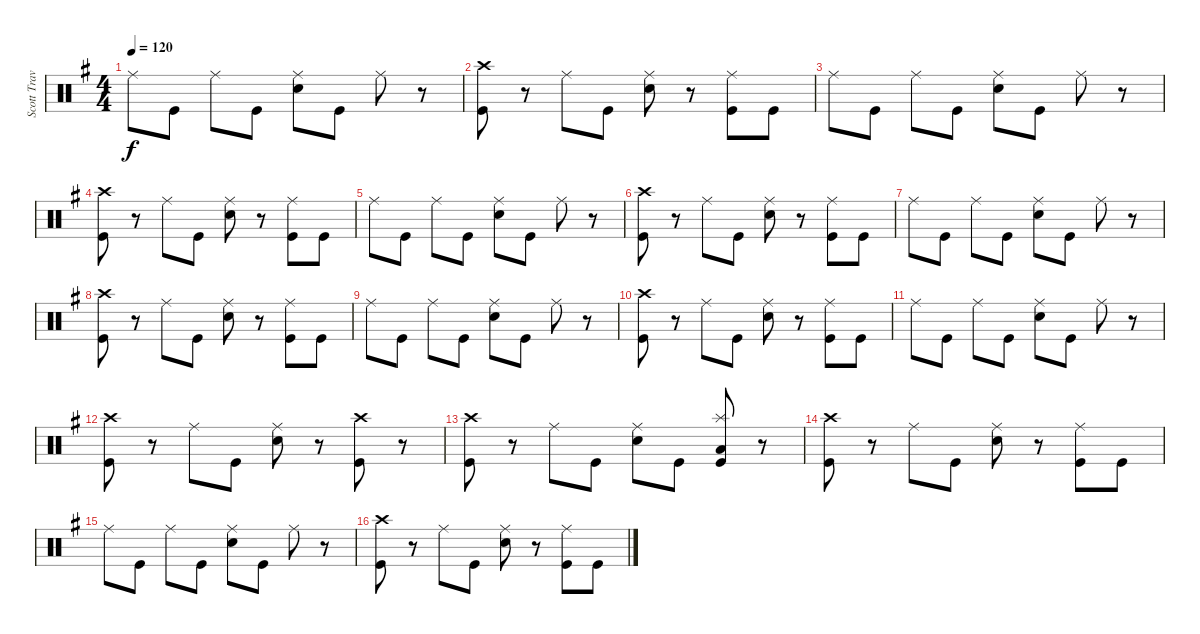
\track ("Scott Travis (Drums)" "Scott Trav") {instrument percussion}
\staff {score}
\articulation defaults
\ts (4 4)
\tempo 120
\clef neutral
\ks g "Ride (middle)".8{dy f} "Kick (hit)".8 "Ride (middle)".8 "Kick (hit)".8
("Ride (middle)" "Snare (hit) 2").8 "Kick (hit)".8 "Ride (middle)".8 r.8 |
("Crash high (hit)" "Kick (hit)").8 r.8 "Ride (middle)".8 "Kick (hit)".8 ("Ride (middle)" "Snare (hit) 2").8 r.8 ("Ride (middle)" "Kick (hit)").8 "Kick (hit)".8 |
"Ride (middle)".8 "Kick (hit)".8 "Ride (middle)".8 "Kick (hit)".8 ("Ride (middle)" "Snare (hit) 2").8 "Kick (hit)".8 "Ride (middle)".8 r.8 |
("Crash high (hit)" "Kick (hit)").8 r.8 "Ride (middle)".8 "Kick (hit)".8 ("Ride (middle)" "Snare (hit) 2").8 r.8 ("Ride (middle)" "Kick (hit)").8 "Kick (hit)".8 |
"Ride (middle)".8 "Kick (hit)".8 "Ride (middle)".8 "Kick (hit)".8 ("Ride (middle)" "Snare (hit) 2").8 "Kick (hit)".8 "Ride (middle)".8 r.8 |
("Crash high (hit)" "Kick (hit)").8 r.8 "Ride (middle)".8 "Kick (hit)".8 ("Ride (middle)" "Snare (hit) 2").8 r.8 ("Ride (middle)" "Kick (hit)").8 "Kick (hit)".8 |
"Ride (middle)".8 "Kick (hit)".8 "Ride (middle)".8 "Kick (hit)".8 ("Ride (middle)" "Snare (hit) 2").8 "Kick (hit)".8 "Ride (middle)".8 r.8 |
("Crash high (hit)" "Kick (hit)").8 r.8 "Ride (middle)".8 "Kick (hit)".8 ("Ride (middle)" "Snare (hit) 2").8 r.8 ("Ride (middle)" "Kick (hit)").8 "Kick (hit)".8 |
"Ride (middle)".8 "Kick (hit)".8 "Ride (middle)".8 "Kick (hit)".8 ("Ride (middle)" "Snare (hit) 2").8 "Kick (hit)".8 "Ride (middle)".8 r.8 |
("Crash high (hit)" "Kick (hit)").8 r.8 "Ride (middle)".8 "Kick (hit)".8 ("Ride (middle)" "Snare (hit) 2").8 r.8 ("Ride (middle)" "Kick (hit)").8 "Kick (hit)".8 |
"Ride (middle)".8 "Kick (hit)".8 "Ride (middle)".8 "Kick (hit)".8 ("Ride (middle)" "Snare (hit) 2").8 "Kick (hit)".8 "Ride (middle)".8 r.8 |
("Crash high (hit)" "Kick (hit)").8 r.8 "Ride (middle)".8 "Kick (hit)".8 ("Ride (middle)" "Snare (hit) 2").8 r.8 ("Crash high (hit)" "Kick (hit)").8 r.8 |
("Crash high (hit)" "Kick (hit)").8 r.8 "Ride (middle)".8 "Kick (hit)".8 ("Ride (middle)" "Snare (hit) 2").8 "Kick (hit)".8 ("Splash (hit)" "Low Floor Tom (hit)" "Kick (hit)").8 r.8 |
("Crash high (hit)" "Kick (hit)").8 r.8 "Ride (middle)".8 "Kick (hit)".8 ("Ride (middle)" "Snare (hit) 2").8 r.8 ("Ride (middle)" "Kick (hit)").8 "Kick (hit)".8 |
"Ride (middle)".8 "Kick (hit)".8 "Ride (middle)".8 "Kick (hit)".8 ("Ride (middle)" "Snare (hit) 2").8 "Kick (hit)".8 "Ride (middle)".8 r.8 |
("Crash high (hit)" "Kick (hit)").8 r.8 "Ride (middle)".8 "Kick (hit)".8 ("Ride (middle)" "Snare (hit) 2").8 r.8 ("Ride (middle)" "Kick (hit)").8 "Kick (hit)".8
